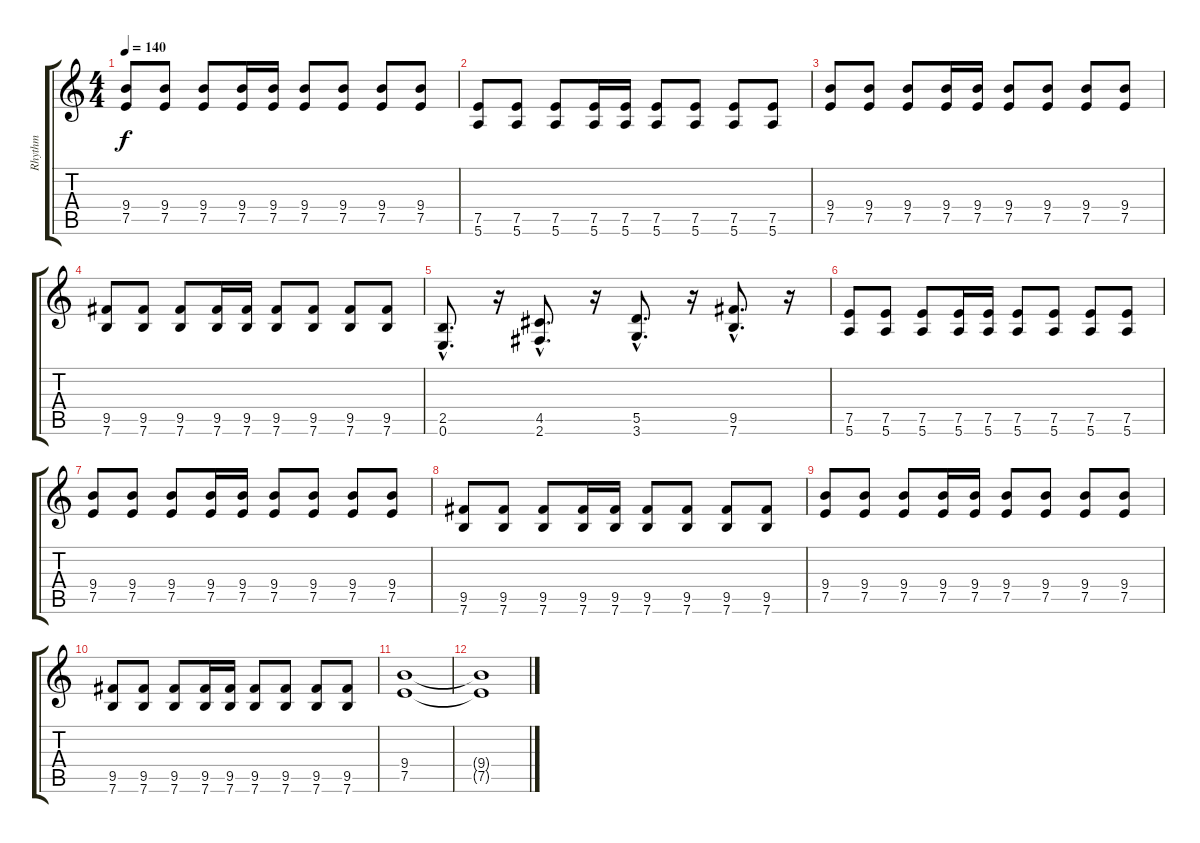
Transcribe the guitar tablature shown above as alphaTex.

\track ("Rhythm" "Rhythm") {instrument overdrivenguitar}
\staff {score tabs}
\tuning (E4 B3 G3 D3 A2 E2) {hide}
\ts (4 4)
\tempo 140
\clef g2
\ks c
(9.4 7.5).8{dy f} (9.4 7.5).8 (9.4 7.5).8 (9.4 7.5).16 (9.4 7.5).16 (9.4 7.5).8 (9.4 7.5).8 (9.4 7.5).8 (9.4 7.5).8 |
(7.5 5.6).8 (7.5 5.6).8 (7.5 5.6).8 (7.5 5.6).16 (7.5 5.6).16 (7.5 5.6).8 (7.5 5.6).8 (7.5 5.6).8 (7.5 5.6).8 |
(9.4 7.5).8 (9.4 7.5).8 (9.4 7.5).8 (9.4 7.5).16 (9.4 7.5).16 (9.4 7.5).8 (9.4 7.5).8 (9.4 7.5).8 (9.4 7.5).8 |
(9.5 7.6).8 (9.5 7.6).8 (9.5 7.6).8 (9.5 7.6).16 (9.5 7.6).16 (9.5 7.6).8 (9.5 7.6).8 (9.5 7.6).8 (9.5 7.6).8 |
(2.5{hac} 0.6{hac}).8{d} r.16 (4.5{hac} 2.6{hac}).8{d} r.16 (5.5{hac} 3.6{hac}).8{d} r.16 (9.5{hac} 7.6{hac}).8{d} r.16 |
(7.5 5.6).8 (7.5 5.6).8 (7.5 5.6).8 (7.5 5.6).16 (7.5 5.6).16 (7.5 5.6).8 (7.5 5.6).8 (7.5 5.6).8 (7.5 5.6).8 |
(9.4 7.5).8 (9.4 7.5).8 (9.4 7.5).8 (9.4 7.5).16 (9.4 7.5).16 (9.4 7.5).8 (9.4 7.5).8 (9.4 7.5).8 (9.4 7.5).8 |
(9.5 7.6).8 (9.5 7.6).8 (9.5 7.6).8 (9.5 7.6).16 (9.5 7.6).16 (9.5 7.6).8 (9.5 7.6).8 (9.5 7.6).8 (9.5 7.6).8 |
(9.4 7.5).8 (9.4 7.5).8 (9.4 7.5).8 (9.4 7.5).16 (9.4 7.5).16 (9.4 7.5).8 (9.4 7.5).8 (9.4 7.5).8 (9.4 7.5).8 |
(9.5 7.6).8 (9.5 7.6).8 (9.5 7.6).8 (9.5 7.6).16 (9.5 7.6).16 (9.5 7.6).8 (9.5 7.6).8 (9.5 7.6).8 (9.5 7.6).8 |
(9.4 7.5).1 |
(9.4{t} 7.5{t}).1
